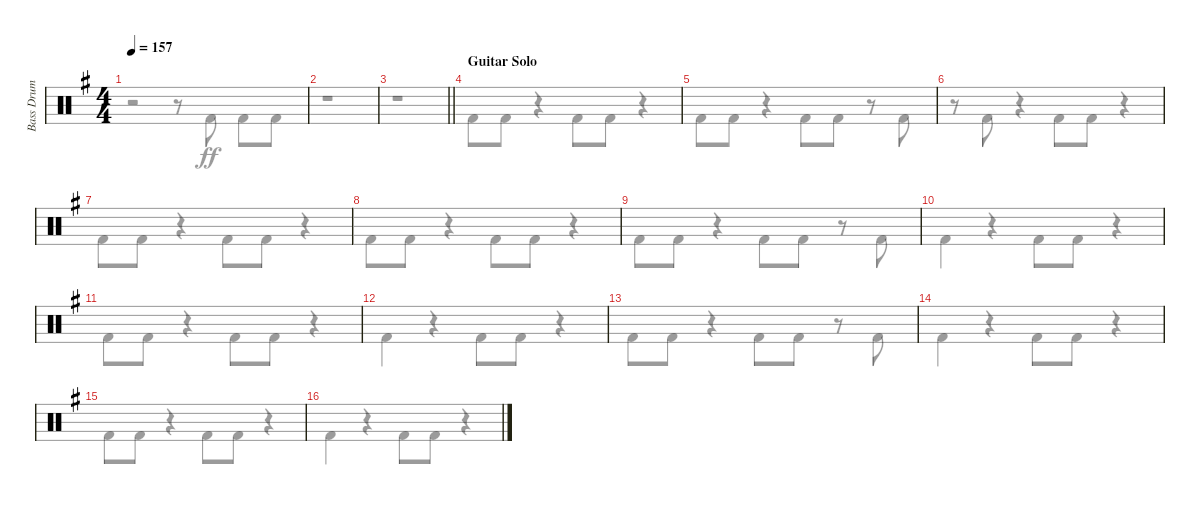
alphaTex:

\track ("Bass Drum" "Bass Drum") {instrument percussion}
\staff {score}
\articulation defaults
\voice
\ts (4 4)
\tempo 157
\clef neutral
\ks g
|
|
\barLineRight lightlight
|
\section ("" "Guitar Solo")
|
|
|
|
|
|
|
|
|
|
|
|
\voice
\clef neutral
\ks g
r.2{dy ff} r.8 "Kick (hit) 2".8 "Kick (hit) 2".8 "Kick (hit) 2".8 |
r.1 |
\barLineRight lightlight
r.1 |
"Kick (hit) 2".8 "Kick (hit) 2".8 r.4 "Kick (hit) 2".8 "Kick (hit) 2".8 r.4 |
"Kick (hit) 2".8 "Kick (hit) 2".8 r.4 "Kick (hit) 2".8 "Kick (hit) 2".8 r.8 "Kick (hit) 2".8 |
r.8 "Kick (hit) 2".8 r.4 "Kick (hit) 2".8 "Kick (hit) 2".8 r.4 |
"Kick (hit) 2".8 "Kick (hit) 2".8 r.4 "Kick (hit) 2".8 "Kick (hit) 2".8 r.4 |
"Kick (hit) 2".8 "Kick (hit) 2".8 r.4 "Kick (hit) 2".8 "Kick (hit) 2".8 r.4 |
"Kick (hit) 2".8 "Kick (hit) 2".8 r.4 "Kick (hit) 2".8 "Kick (hit) 2".8 r.8 "Kick (hit) 2".8 |
"Kick (hit) 2".4 r.4 "Kick (hit) 2".8 "Kick (hit) 2".8 r.4 |
"Kick (hit) 2".8 "Kick (hit) 2".8 r.4 "Kick (hit) 2".8 "Kick (hit) 2".8 r.4 |
"Kick (hit) 2".4 r.4 "Kick (hit) 2".8 "Kick (hit) 2".8 r.4 |
"Kick (hit) 2".8 "Kick (hit) 2".8 r.4 "Kick (hit) 2".8 "Kick (hit) 2".8 r.8 "Kick (hit) 2".8 |
"Kick (hit) 2".4 r.4 "Kick (hit) 2".8 "Kick (hit) 2".8 r.4 |
"Kick (hit) 2".8 "Kick (hit) 2".8 r.4 "Kick (hit) 2".8 "Kick (hit) 2".8 r.4 |
"Kick (hit) 2".4 r.4 "Kick (hit) 2".8 "Kick (hit) 2".8 r.4
